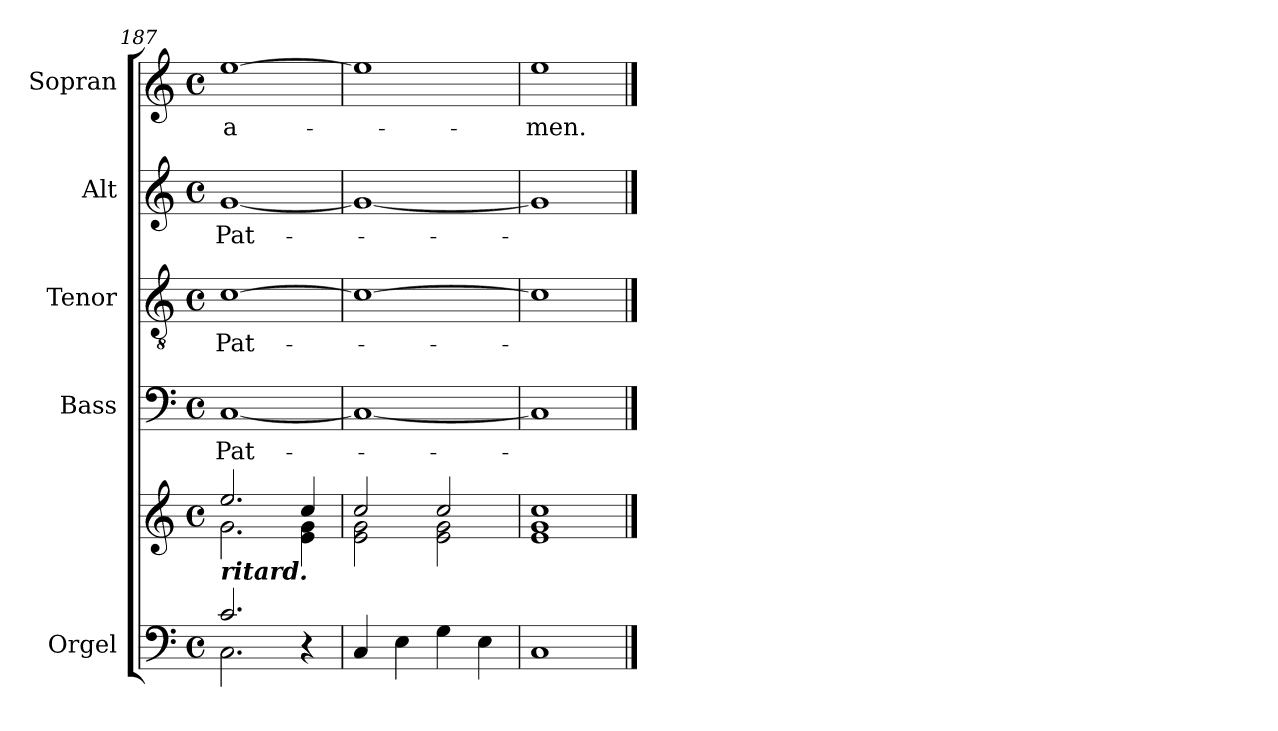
**kern	**kern	**kern	**text	**kern	**text	**kern	**text	**kern	**text
*part5	*part5	*part4	*part4	*part3	*part3	*part2	*part2	*part1	*part1
*staff6	*staff5	*staff4	*staff4	*staff3	*staff3	*staff2	*staff2	*staff1	*staff1
*I"Orgel	*	*I"Bass	*	*I"Tenor	*	*I"Alt	*	*I"Sopran	*
*I'Org.	*	*I'B.	*	*I'T.	*	*I'A.	*	*I'S.	*
*clefF4	*clefG2	*clefF4	*	*clefGv2	*	*clefG2	*	*clefG2	*
*k[]	*k[]	*k[]	*	*k[]	*	*k[]	*	*k[]	*
*C:	*C:	*C:	*	*C:	*	*C:	*	*C:	*
*M4/4	*M4/4	*M4/4	*	*M4/4	*	*M4/4	*	*M4/4	*
*met(c)	*met(c)	*met(c)	*	*met(c)	*	*met(c)	*	*met(c)	*
=187	=187	=187	=187	=187	=187	=187	=187	=187	=187
*^	*^	*	*	*	*	*	*	*	*
!	!	!LO:TX:b:Bi:t=ritard.	!	!	!	!	!	!	!	!	!
!	!	!	!	!	!LO:LY:b	!	!LO:LY:b	!	!LO:LY:b	!	!LO:LY:b
2.c/	2.C\	2.ee/	2.g\	[1C	Pat-	[1c	Pat-	[1g	Pat-	[1ee	a-
4r	4ryy	4cc/	4e\ 4g\	.	.	.	.	.	.	.	.
*v	*v	*	*	*	*	*	*	*	*	*	*
=188	=188	=188	=188	=188	=188	=188	=188	=188	=188	=188
4C/	2cc/	2e\ 2g\	1C_	.	1c_	.	1g_	.	1ee]	.
4E\	.	.	.	.	.	.	.	.	.	.
4G\	2cc/	2e\ 2g\	.	.	.	.	.	.	.	.
4E\	.	.	.	.	.	.	.	.	.	.
=189	=189	=189	=189	=189	=189	=189	=189	=189	=189	=189
!	!	!	!	!	!	!	!	!	!	!LO:LY:b
1C	1cc	1e 1g	1C]	.	1c]	.	1g]	.	1ee	-men.
*	*v	*v	*	*	*	*	*	*	*	*
==	==	==	==	==	==	==	==	==	==
*-	*-	*-	*-	*-	*-	*-	*-	*-	*-
